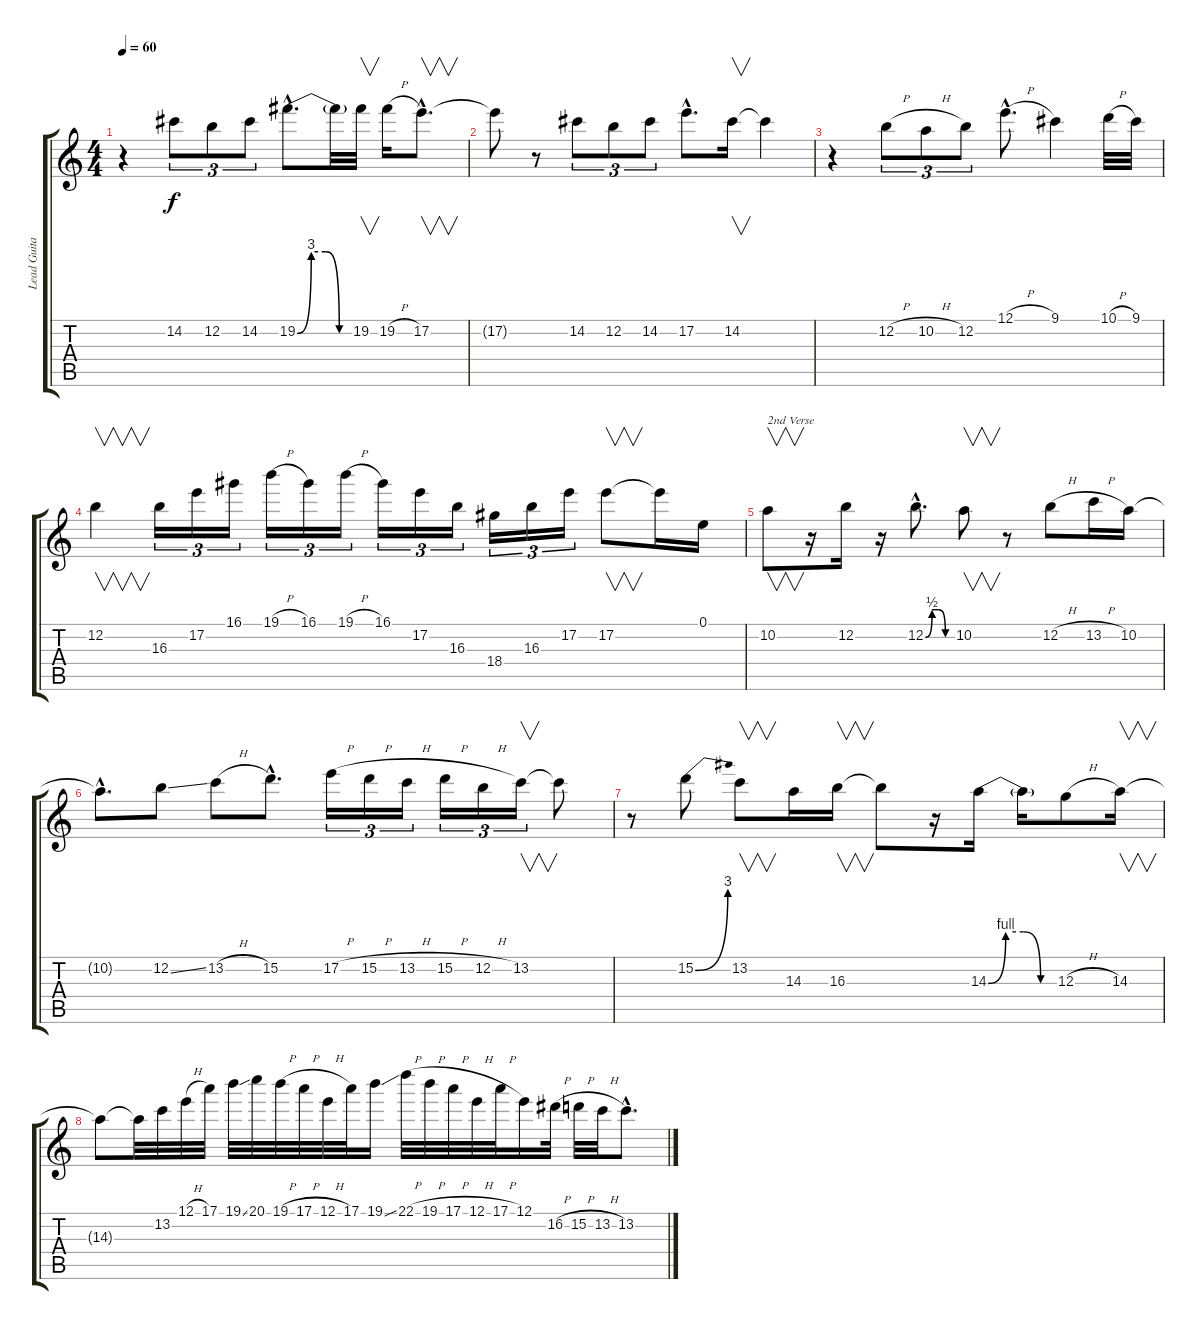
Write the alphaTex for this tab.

\track ("Lead Guitar" "Lead Guita") {instrument distortionguitar}
\staff {score tabs}
\tuning (E4 B3 G3 D3 A2 E2) {hide}
\ts (4 4)
\tempo 60
\clef g2
\ks c
r.4{dy f} 14.2.8{tu (3 2)} 12.2.8{tu (3 2)} 14.2.8{tu (3 2)} 19.2{be (custom 0 0 15 12 30 12 45 0 60 0) hac}.8{d} 19.2{t}.32 19.2.32{v} 19.2{h}.16 17.2{hac}.8{v d} |
17.2{t}.8 r.8 14.2.8{tu (3 2)} 12.2.8{tu (3 2)} 14.2.8{tu (3 2)} 17.2{hac}.8{d} 14.2.16{v} 14.2{t}.4 |
r.4 12.2{h}.8{tu (3 2)} 10.2{h}.8{tu (3 2)} 12.2.8{tu (3 2)} 12.1{h hac}.8{d} 9.1.4 10.1{h}.32 9.1.32 |
12.2.4{v} 16.3.16{tu (3 2)} 17.2.16{tu (3 2)} 16.1.16{tu (3 2)} 19.1{h}.16{tu (3 2)} 16.1.16{tu (3 2)} 19.1{h}.16{tu (3 2)} 16.1.16{tu (3 2)} 17.2.16{tu (3 2)} 16.3.16{tu (3 2)} 18.4.16{tu (3 2)} 16.3.16{tu (3 2)} 17.2.16{tu (3 2)} 17.2.8{v} 17.2{t}.16 0.1.16 |
10.2.8{v txt "2nd Verse"} r.16 12.2.16 r.16 12.2{be (custom 0 0 15 2 30 2 45 0 60 0) hac}.8{d} 10.2.8{v} r.8 12.2{h}.8 13.2{h}.16 10.2.16 |
10.2{hac t}.8{d} 12.2{ss}.8 13.2{h}.8 15.2{hac}.8{d} 17.2{h}.16{tu (3 2)} 15.2{h}.16{tu (3 2)} 13.2{h}.16{tu (3 2)} 15.2{h}.16{tu (3 2)} 12.2{h}.16{tu (3 2)} 13.2.16{v tu (3 2)} 13.2{t}.8 |
r.8 15.2{be (bend 0 0 60 12)}.8 13.2.8{v} 14.3.16 16.3.16{v} 16.3{t}.8 r.16 14.3{be (custom 0 0 15 4 30 4 45 0 60 0)}.16 14.3{t}.16 12.3{h}.8 14.3.16{v} |
14.3{t}.8 14.3{t}.32 13.2.32 12.1{h}.32 17.1.32 19.1{ss}.32 20.1.32 19.1{h}.32 17.1{h}.32 12.1{h}.32 17.1.32 19.1{ss}.16 22.1{h}.32 19.1{h}.32 17.1{h}.32 12.1{h}.32 17.1{h}.32 12.1.16 16.2{h}.32 15.2{h}.32 13.2{h}.32 13.2{ss hac}.8{d}
